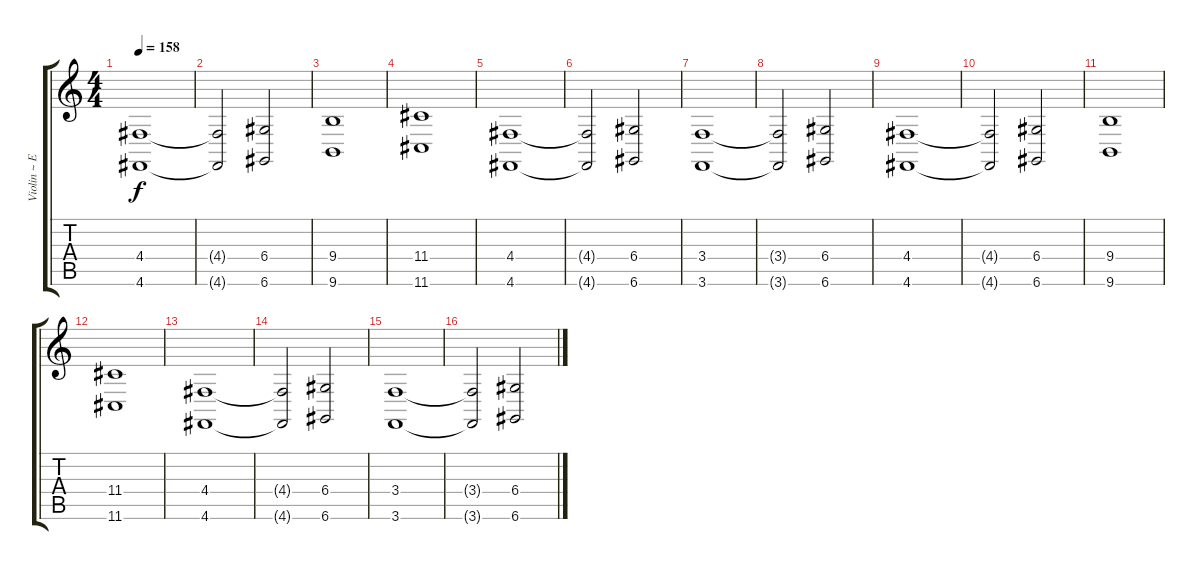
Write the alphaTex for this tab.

\track ("Violin ~ Effect" "Violin ~ E") {instrument stringensemble1}
\staff {score tabs}
\tuning (E4 B3 G3 D3 A2 D2) {hide}
\ts (4 4)
\tempo 158
\clef g2
\ks c
(4.4 4.6).1{dy f} |
(4.4{t} 4.6{t}).2 (6.4 6.6).2 |
(9.4 9.6).1 |
(11.4 11.6).1 |
(4.4 4.6).1 |
(4.4{t} 4.6{t}).2 (6.4 6.6).2 |
(3.4 3.6).1 |
(3.4{t} 3.6{t}).2 (6.4 6.6).2 |
(4.4 4.6).1 |
(4.4{t} 4.6{t}).2 (6.4 6.6).2 |
(9.4 9.6).1 |
(11.4 11.6).1 |
(4.4 4.6).1 |
(4.4{t} 4.6{t}).2 (6.4 6.6).2 |
(3.4 3.6).1 |
(3.4{t} 3.6{t}).2 (6.4 6.6).2
